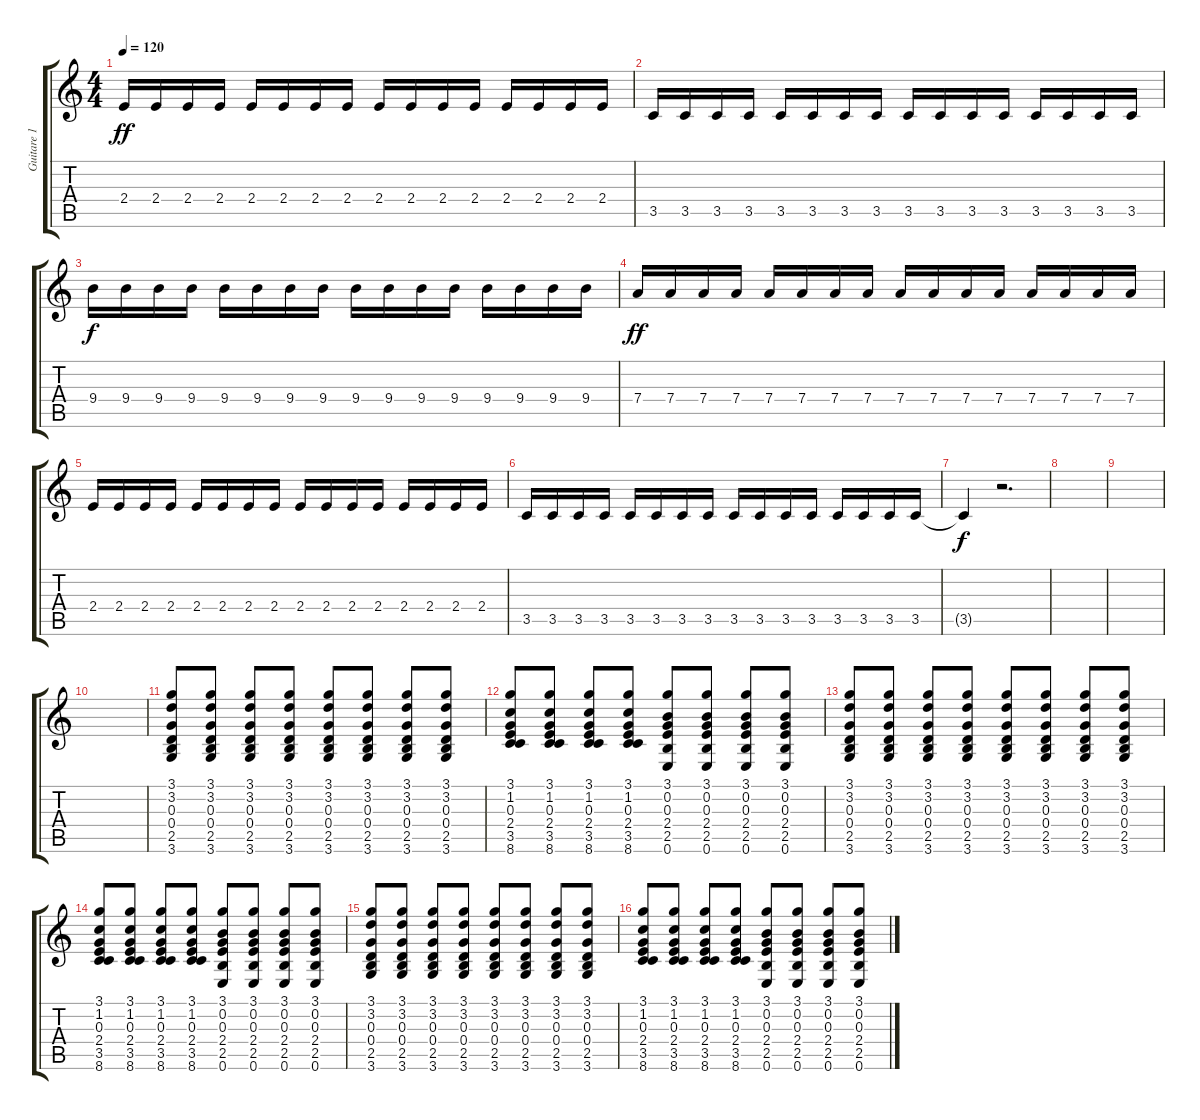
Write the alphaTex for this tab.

\track ("Guitare 1" "Guitare 1") {instrument distortionguitar}
\staff {score tabs}
\tuning (E4 B3 G3 D3 A2 E2) {hide}
\ts (4 4)
\tempo 120
\clef g2
\ks c
2.4.16{dy ff} 2.4.16 2.4.16 2.4.16 2.4.16 2.4.16 2.4.16 2.4.16 2.4.16 2.4.16 2.4.16 2.4.16 2.4.16 2.4.16 2.4.16 2.4.16 |
3.5.16 3.5.16 3.5.16 3.5.16 3.5.16 3.5.16 3.5.16 3.5.16 3.5.16 3.5.16 3.5.16 3.5.16 3.5.16 3.5.16 3.5.16 3.5.16 |
9.4.16{dy f} 9.4.16 9.4.16 9.4.16 9.4.16 9.4.16 9.4.16 9.4.16 9.4.16 9.4.16 9.4.16 9.4.16 9.4.16 9.4.16 9.4.16 9.4.16 |
7.4.16{dy ff} 7.4.16 7.4.16 7.4.16 7.4.16 7.4.16 7.4.16 7.4.16 7.4.16 7.4.16 7.4.16 7.4.16 7.4.16 7.4.16 7.4.16 7.4.16 |
2.4.16 2.4.16 2.4.16 2.4.16 2.4.16 2.4.16 2.4.16 2.4.16 2.4.16 2.4.16 2.4.16 2.4.16 2.4.16 2.4.16 2.4.16 2.4.16 |
3.5.16 3.5.16 3.5.16 3.5.16 3.5.16 3.5.16 3.5.16 3.5.16 3.5.16 3.5.16 3.5.16 3.5.16 3.5.16 3.5.16 3.5.16 3.5.16 |
3.5{t}.4{dy f} r.2{d} |
|
|
|
(3.1 3.2 0.3 0.4 2.5 3.6).8{volume 14 instrument distortionguitar} (3.1 3.2 0.3 0.4 2.5 3.6).8 (3.1 3.2 0.3 0.4 2.5 3.6).8 (3.1 3.2 0.3 0.4 2.5 3.6).8 (3.1 3.2 0.3 0.4 2.5 3.6).8 (3.1 3.2 0.3 0.4 2.5 3.6).8 (3.1 3.2 0.3 0.4 2.5 3.6).8 (3.1 3.2 0.3 0.4 2.5 3.6).8 |
(3.1 1.2 0.3 2.4 3.5 8.6).8 (3.1 1.2 0.3 2.4 3.5 8.6).8 (3.1 1.2 0.3 2.4 3.5 8.6).8 (3.1 1.2 0.3 2.4 3.5 8.6).8 (3.1 0.2 0.3 2.4 2.5 0.6).8 (3.1 0.2 0.3 2.4 2.5 0.6).8 (3.1 0.2 0.3 2.4 2.5 0.6).8 (3.1 0.2 0.3 2.4 2.5 0.6).8 |
(3.1 3.2 0.3 0.4 2.5 3.6).8 (3.1 3.2 0.3 0.4 2.5 3.6).8 (3.1 3.2 0.3 0.4 2.5 3.6).8 (3.1 3.2 0.3 0.4 2.5 3.6).8 (3.1 3.2 0.3 0.4 2.5 3.6).8 (3.1 3.2 0.3 0.4 2.5 3.6).8 (3.1 3.2 0.3 0.4 2.5 3.6).8 (3.1 3.2 0.3 0.4 2.5 3.6).8 |
(3.1 1.2 0.3 2.4 3.5 8.6).8 (3.1 1.2 0.3 2.4 3.5 8.6).8 (3.1 1.2 0.3 2.4 3.5 8.6).8 (3.1 1.2 0.3 2.4 3.5 8.6).8 (3.1 0.2 0.3 2.4 2.5 0.6).8 (3.1 0.2 0.3 2.4 2.5 0.6).8 (3.1 0.2 0.3 2.4 2.5 0.6).8 (3.1 0.2 0.3 2.4 2.5 0.6).8 |
(3.1 3.2 0.3 0.4 2.5 3.6).8 (3.1 3.2 0.3 0.4 2.5 3.6).8 (3.1 3.2 0.3 0.4 2.5 3.6).8 (3.1 3.2 0.3 0.4 2.5 3.6).8 (3.1 3.2 0.3 0.4 2.5 3.6).8 (3.1 3.2 0.3 0.4 2.5 3.6).8 (3.1 3.2 0.3 0.4 2.5 3.6).8 (3.1 3.2 0.3 0.4 2.5 3.6).8 |
(3.1 1.2 0.3 2.4 3.5 8.6).8 (3.1 1.2 0.3 2.4 3.5 8.6).8 (3.1 1.2 0.3 2.4 3.5 8.6).8 (3.1 1.2 0.3 2.4 3.5 8.6).8 (3.1 0.2 0.3 2.4 2.5 0.6).8 (3.1 0.2 0.3 2.4 2.5 0.6).8 (3.1 0.2 0.3 2.4 2.5 0.6).8 (3.1 0.2 0.3 2.4 2.5 0.6).8
